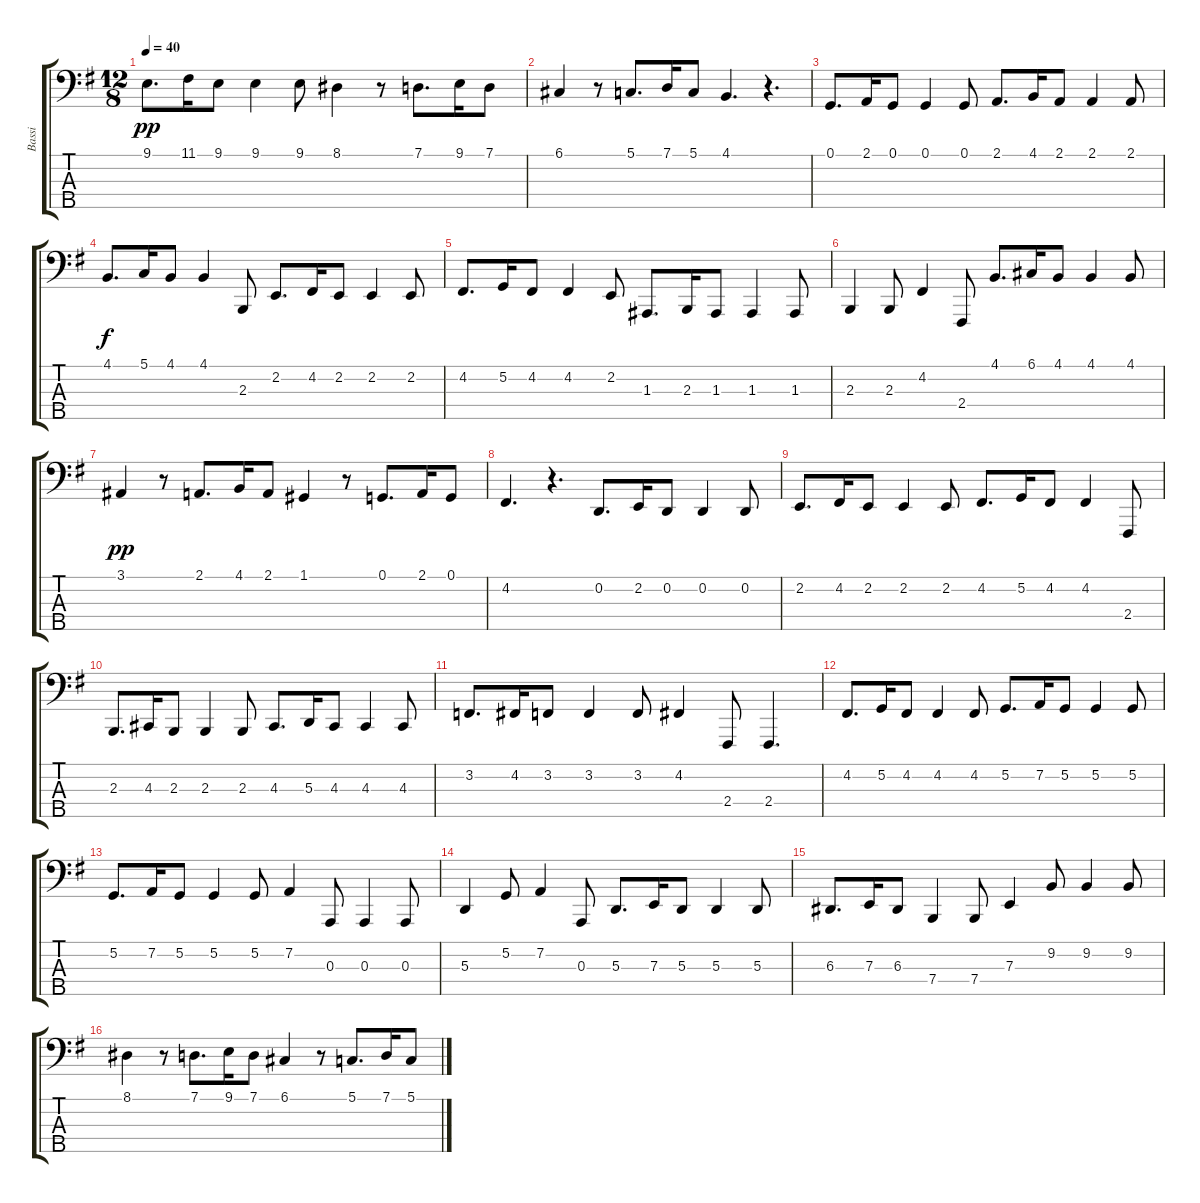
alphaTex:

\track ("Bassi" "Bassi") {instrument cello}
\staff {score tabs}
\tuning (G2 D2 A1 E1 B0) {hide}
\ts (12 8)
\tempo 40
\clef f4
\ks g
9.1.8{d dy pp instrument cello} 11.1.16 9.1.8 9.1.4 9.1.8 8.1.4 r.8 7.1.8{d} 9.1.16 7.1.8 |
6.1.4 r.8 5.1.8{d} 7.1.16 5.1.8 4.1.4{d} r.4{d} |
0.1.8{d} 2.1.16 0.1.8 0.1.4 0.1.8 2.1.8{d} 4.1.16 2.1.8 2.1.4 2.1.8 |
4.1.8{d dy f} 5.1.16 4.1.8 4.1.4 2.3.8 2.2.8{d} 4.2.16 2.2.8 2.2.4 2.2.8 |
4.2.8{d} 5.2.16 4.2.8 4.2.4 2.2.8 1.3.8{d} 2.3.16 1.3.8 1.3.4 1.3.8 |
2.3.4 2.3.8 4.2.4 2.4.8 4.1.8{d} 6.1.16 4.1.8 4.1.4 4.1.8 |
3.1.4{dy pp} r.8 2.1.8{d} 4.1.16 2.1.8 1.1.4 r.8 0.1.8{d} 2.1.16 0.1.8 |
4.2.4{d} r.4{d} 0.2.8{d} 2.2.16 0.2.8 0.2.4 0.2.8 |
2.2.8{d} 4.2.16 2.2.8 2.2.4 2.2.8 4.2.8{d} 5.2.16 4.2.8 4.2.4 2.4.8 |
2.3.8{d} 4.3.16 2.3.8 2.3.4 2.3.8 4.3.8{d} 5.3.16 4.3.8 4.3.4 4.3.8 |
3.2.8{d} 4.2.16 3.2.8 3.2.4 3.2.8 4.2.4 2.4.8 2.4.4{d} |
4.2.8{d} 5.2.16 4.2.8 4.2.4 4.2.8 5.2.8{d} 7.2.16 5.2.8 5.2.4 5.2.8 |
5.2.8{d} 7.2.16 5.2.8 5.2.4 5.2.8 7.2.4 0.3.8 0.3.4 0.3.8 |
5.3.4 5.2.8 7.2.4 0.3.8 5.3.8{d} 7.3.16 5.3.8 5.3.4 5.3.8 |
6.3.8{d} 7.3.16 6.3.8 7.4.4 7.4.8 7.3.4 9.2.8 9.2.4 9.2.8 |
8.1.4 r.8 7.1.8{d} 9.1.16 7.1.8 6.1.4 r.8 5.1.8{d} 7.1.16 5.1.8
